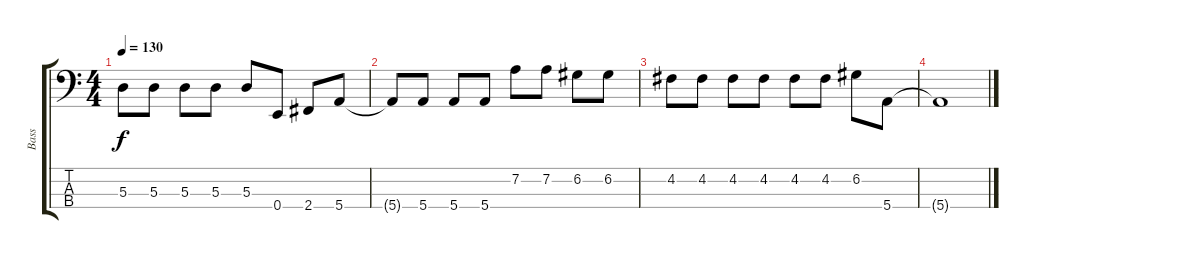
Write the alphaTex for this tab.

\track ("Bass" "Bass") {instrument electricbasspick}
\staff {score tabs}
\tuning (G2 D2 A1 E1) {hide}
\ts (4 4)
\tempo 130
\clef f4
\ks c
5.3.8{dy f} 5.3.8 5.3.8 5.3.8 5.3.8 0.4.8 2.4.8 5.4.8 |
5.4{t}.8 5.4.8 5.4.8 5.4.8 7.2.8 7.2.8 6.2.8 6.2.8 |
4.2.8 4.2.8 4.2.8 4.2.8 4.2.8 4.2.8 6.2.8 5.4.8 |
5.4{t}.1
